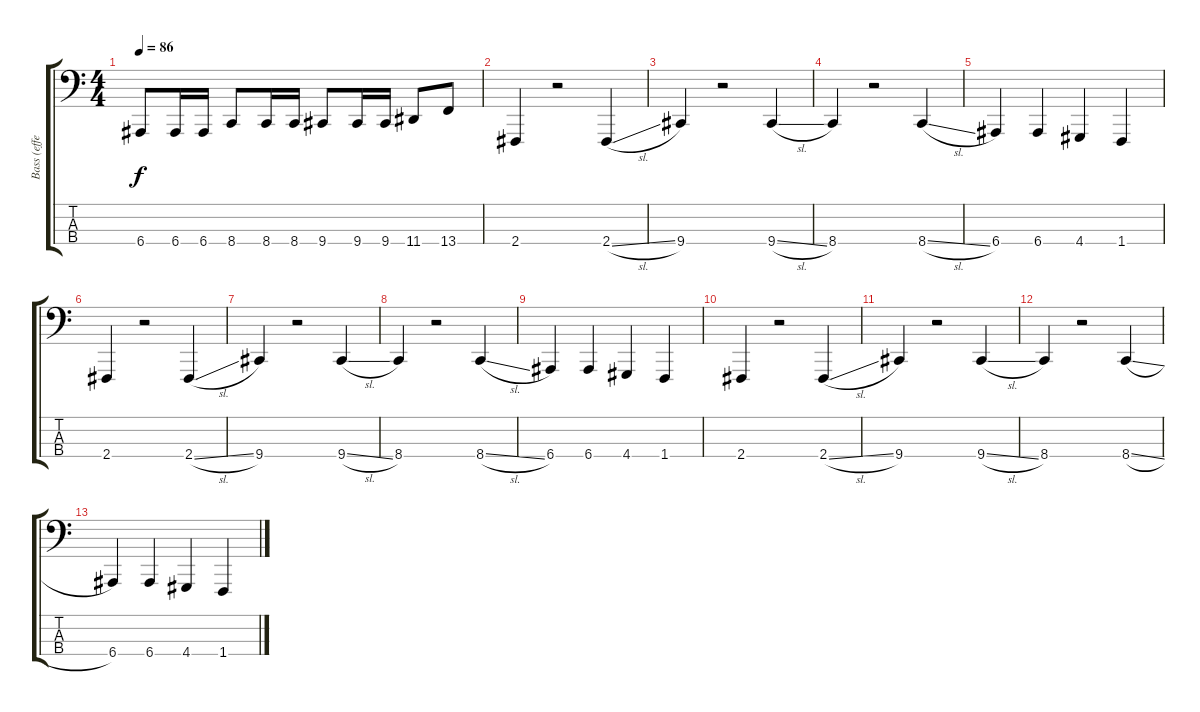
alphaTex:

\track ("Bass (effect)" "Bass (effe") {instrument lead2sawtooth}
\staff {score tabs}
\tuning (G2 D2 A1 E1) {hide}
\ts (4 4)
\tempo 86
\clef f4
\ks c
6.4.8{dy f} 6.4.16 6.4.16 8.4.8 8.4.16 8.4.16 9.4.8 9.4.16 9.4.16 11.4.8 13.4.8 |
2.4.4 r.2 2.4{sl}.4 |
9.4.4 r.2 9.4{sl}.4 |
8.4.4 r.2 8.4{sl}.4 |
6.4.4 6.4.4 4.4.4 1.4.4 |
2.4.4 r.2 2.4{sl}.4{volume 4} |
9.4.4 r.2 9.4{sl}.4 |
8.4.4 r.2 8.4{sl}.4 |
6.4.4 6.4.4 4.4.4 1.4.4 |
2.4.4 r.2 2.4{sl}.4{volume 0} |
9.4.4 r.2 9.4{sl}.4 |
8.4.4 r.2 8.4{sl}.4 |
6.4.4 6.4.4 4.4.4 1.4.4
